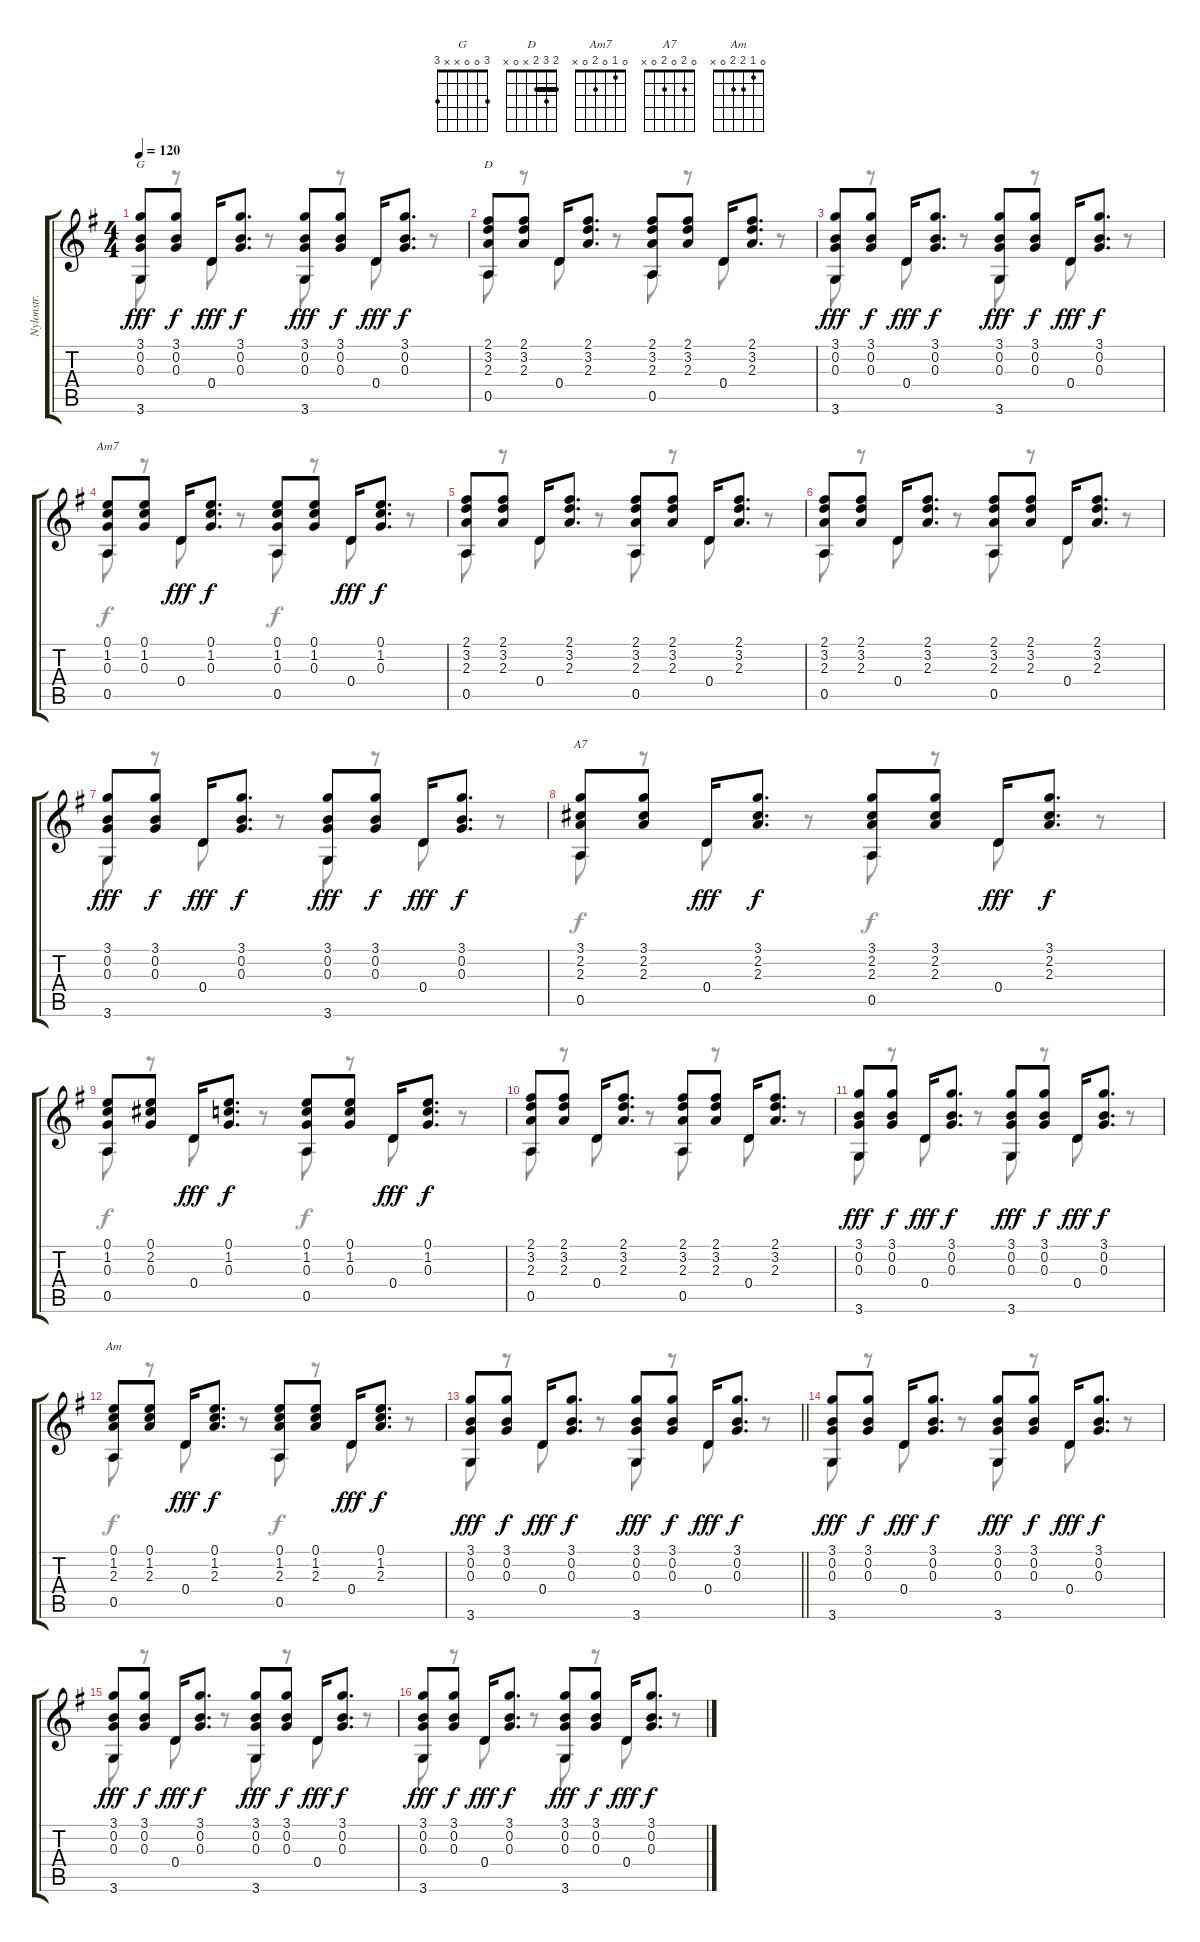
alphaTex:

\track (" Nylonstr. Gt*recorded" " Nylonstr.") {instrument acousticguitarsteel}
\staff {score tabs}
\tuning (E4 B3 G3 D3 A2 E2) {hide}
\chord ("G" 3 0 0 x x 3)
\chord ("D" 2 3 2 x 0 x) {barre 2}
\chord ("Am7" 0 1 0 2 0 x)
\chord ("A7" 0 2 0 2 0 x)
\chord ("Am" 0 1 2 2 0 x)
\voice
\ts (4 4)
\tempo 120
\clef g2
\ks g
(3.1 0.2 0.3 3.6).8{ch "G" dy fff} (3.1 0.2 0.3).8{dy f} 0.4.16{dy fff} (3.1 0.2 0.3).8{d dy f} (3.1 0.2 0.3 3.6).8{dy fff} (3.1 0.2 0.3).8{dy f} 0.4.16{dy fff} (3.1 0.2 0.3).8{d dy f} |
(2.1 3.2 2.3 0.5).8{ch "D"} (2.1 3.2 2.3).8 0.4.16 (2.1 3.2 2.3).8{d} (2.1 3.2 2.3 0.5).8 (2.1 3.2 2.3).8 0.4.16 (2.1 3.2 2.3).8{d} |
(3.1 0.2 0.3 3.6).8{dy fff} (3.1 0.2 0.3).8{dy f} 0.4.16{dy fff} (3.1 0.2 0.3).8{d dy f} (3.1 0.2 0.3 3.6).8{dy fff} (3.1 0.2 0.3).8{dy f} 0.4.16{dy fff} (3.1 0.2 0.3).8{d dy f} |
(0.1 1.2 0.3 0.5).8{ch "Am7"} (0.1 1.2 0.3).8 0.4.16{dy fff} (0.1 1.2 0.3).8{d dy f} (0.1 1.2 0.3 0.5).8 (0.1 1.2 0.3).8 0.4.16{dy fff} (0.1 1.2 0.3).8{d dy f} |
(2.1 3.2 2.3 0.5).8 (2.1 3.2 2.3).8 0.4.16 (2.1 3.2 2.3).8{d} (2.1 3.2 2.3 0.5).8 (2.1 3.2 2.3).8 0.4.16 (2.1 3.2 2.3).8{d} |
(2.1 3.2 2.3 0.5).8 (2.1 3.2 2.3).8 0.4.16 (2.1 3.2 2.3).8{d} (2.1 3.2 2.3 0.5).8 (2.1 3.2 2.3).8 0.4.16 (2.1 3.2 2.3).8{d} |
(3.1 0.2 0.3 3.6).8{dy fff} (3.1 0.2 0.3).8{dy f} 0.4.16{dy fff} (3.1 0.2 0.3).8{d dy f} (3.1 0.2 0.3 3.6).8{dy fff} (3.1 0.2 0.3).8{dy f} 0.4.16{dy fff} (3.1 0.2 0.3).8{d dy f} |
(3.1 2.2 2.3 0.5).8{ch "A7"} (3.1 2.2 2.3).8 0.4.16{dy fff} (3.1 2.2 2.3).8{d dy f} (3.1 2.2 2.3 0.5).8 (3.1 2.2 2.3).8 0.4.16{dy fff} (3.1 2.2 2.3).8{d dy f} |
(0.1 1.2 0.3 0.5).8 (0.1 2.2 0.3).8 0.4.16{dy fff} (0.1 1.2 0.3).8{d dy f} (0.1 1.2 0.3 0.5).8 (0.1 1.2 0.3).8 0.4.16{dy fff} (0.1 1.2 0.3).8{d dy f} |
(2.1 3.2 2.3 0.5).8 (2.1 3.2 2.3).8 0.4.16 (2.1 3.2 2.3).8{d} (2.1 3.2 2.3 0.5).8 (2.1 3.2 2.3).8 0.4.16 (2.1 3.2 2.3).8{d} |
(3.1 0.2 0.3 3.6).8{dy fff} (3.1 0.2 0.3).8{dy f} 0.4.16{dy fff} (3.1 0.2 0.3).8{d dy f} (3.1 0.2 0.3 3.6).8{dy fff} (3.1 0.2 0.3).8{dy f} 0.4.16{dy fff} (3.1 0.2 0.3).8{d dy f} |
(0.1 1.2 2.3 0.5).8{ch "Am"} (0.1 1.2 2.3).8 0.4.16{dy fff} (0.1 1.2 2.3).8{d dy f} (0.1 1.2 2.3 0.5).8 (0.1 1.2 2.3).8 0.4.16{dy fff} (0.1 1.2 2.3).8{d dy f} |
\barLineRight lightlight
(3.1 0.2 0.3 3.6).8{dy fff} (3.1 0.2 0.3).8{dy f} 0.4.16{dy fff} (3.1 0.2 0.3).8{d dy f} (3.1 0.2 0.3 3.6).8{dy fff} (3.1 0.2 0.3).8{dy f} 0.4.16{dy fff} (3.1 0.2 0.3).8{d dy f} |
\section ("" "")
(3.1 0.2 0.3 3.6).8{dy fff} (3.1 0.2 0.3).8{dy f} 0.4.16{dy fff} (3.1 0.2 0.3).8{d dy f} (3.1 0.2 0.3 3.6).8{dy fff} (3.1 0.2 0.3).8{dy f} 0.4.16{dy fff} (3.1 0.2 0.3).8{d dy f} |
(3.1 0.2 0.3 3.6).8{dy fff} (3.1 0.2 0.3).8{dy f} 0.4.16{dy fff} (3.1 0.2 0.3).8{d dy f} (3.1 0.2 0.3 3.6).8{dy fff} (3.1 0.2 0.3).8{dy f} 0.4.16{dy fff} (3.1 0.2 0.3).8{d dy f} |
(3.1 0.2 0.3 3.6).8{dy fff} (3.1 0.2 0.3).8{dy f} 0.4.16{dy fff} (3.1 0.2 0.3).8{d dy f} (3.1 0.2 0.3 3.6).8{dy fff} (3.1 0.2 0.3).8{dy f} 0.4.16{dy fff} (3.1 0.2 0.3).8{d dy f}
\voice
\clef g2
\ottava regular
\simile none
\ks g
3.6.8{dy fff} r.8 0.4.8 r.8 3.6.8 r.8 0.4.8 r.8 |
0.5.8 r.8 0.4.8 r.8 0.5.8 r.8 0.4.8 r.8 |
3.6.8 r.8 0.4.8 r.8 3.6.8 r.8 0.4.8 r.8 |
0.5.8{dy f} r.8 0.4.8{dy fff} r.8 0.5.8{dy f} r.8 0.4.8{dy fff} r.8 |
0.5.8 r.8 0.4.8 r.8 0.5.8 r.8 0.4.8 r.8 |
0.5.8 r.8 0.4.8 r.8 0.5.8 r.8 0.4.8 r.8 |
3.6.8 r.8 0.4.8 r.8 3.6.8 r.8 0.4.8 r.8 |
0.5.8{dy f} r.8 0.4.8{dy fff} r.8 0.5.8{dy f} r.8 0.4.8{dy fff} r.8 |
0.5.8{dy f} r.8 0.4.8{dy fff} r.8 0.5.8{dy f} r.8 0.4.8{dy fff} r.8 |
0.5.8 r.8 0.4.8 r.8 0.5.8 r.8 0.4.8 r.8 |
3.6.8 r.8 0.4.8 r.8 3.6.8 r.8 0.4.8 r.8 |
0.5.8{dy f} r.8 0.4.8{dy fff} r.8 0.5.8{dy f} r.8 0.4.8{dy fff} r.8 |
\barLineRight lightlight
3.6.8 r.8 0.4.8 r.8 3.6.8 r.8 0.4.8 r.8 |
3.6.8 r.8 0.4.8 r.8 3.6.8 r.8 0.4.8 r.8 |
3.6.8 r.8 0.4.8 r.8 3.6.8 r.8 0.4.8 r.8 |
3.6.8 r.8 0.4.8 r.8 3.6.8 r.8 0.4.8 r.8
